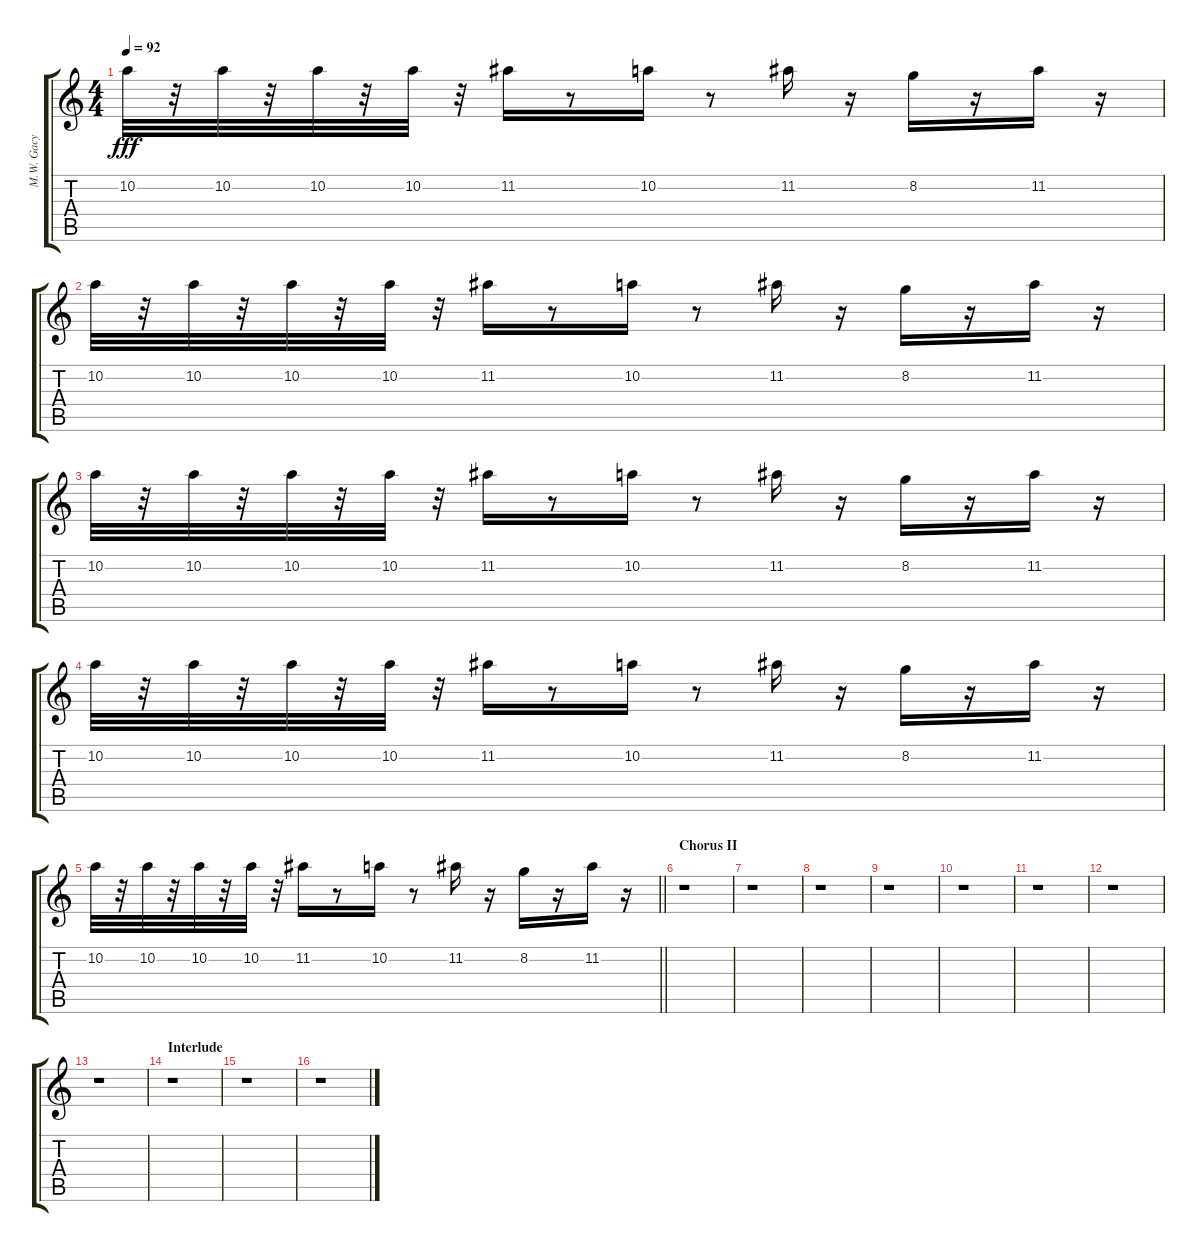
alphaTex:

\track ("M.W. Gacy" "M.W. Gacy") {instrument synthbass1}
\staff {score tabs}
\tuning (E4 B3 G3 D3 A2 D2) {hide}
\ts (4 4)
\tempo 92
\clef g2
\ks c
10.2.32{dy fff} r.32 10.2.32 r.32 10.2.32 r.32 10.2.32 r.32 11.2.16 r.8 10.2.16 r.8 11.2.16 r.16 8.2.16 r.16 11.2.16 r.16 |
10.2.32 r.32 10.2.32 r.32 10.2.32 r.32 10.2.32 r.32 11.2.16 r.8 10.2.16 r.8 11.2.16 r.16 8.2.16 r.16 11.2.16 r.16 |
10.2.32 r.32 10.2.32 r.32 10.2.32 r.32 10.2.32 r.32 11.2.16 r.8 10.2.16 r.8 11.2.16 r.16 8.2.16 r.16 11.2.16 r.16 |
10.2.32 r.32 10.2.32 r.32 10.2.32 r.32 10.2.32 r.32 11.2.16 r.8 10.2.16 r.8 11.2.16 r.16 8.2.16 r.16 11.2.16 r.16 |
\barLineRight lightlight
10.2.32 r.32 10.2.32 r.32 10.2.32 r.32 10.2.32 r.32 11.2.16 r.8 10.2.16 r.8 11.2.16 r.16 8.2.16 r.16 11.2.16 r.16 |
\section ("" "Chorus II")
r.1 |
r.1 |
r.1 |
r.1 |
r.1 |
r.1 |
r.1 |
r.1 |
\section ("" "Interlude")
r.1 |
r.1 |
r.1
